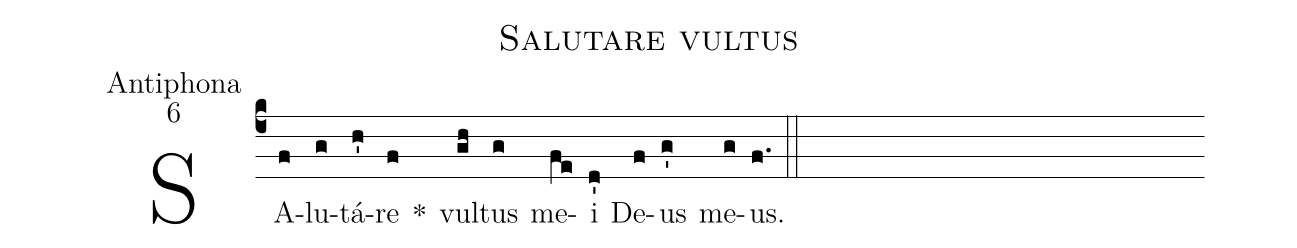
name:Salutare vultus;
office-part:Antiphona;
mode:6;
%%
(c4) SA(f)lu(g)tá(h')re(f) *() vul(gh)tus(g) me(fe)i(d') De(f)us(g') me(g)us.(f.) (::)
